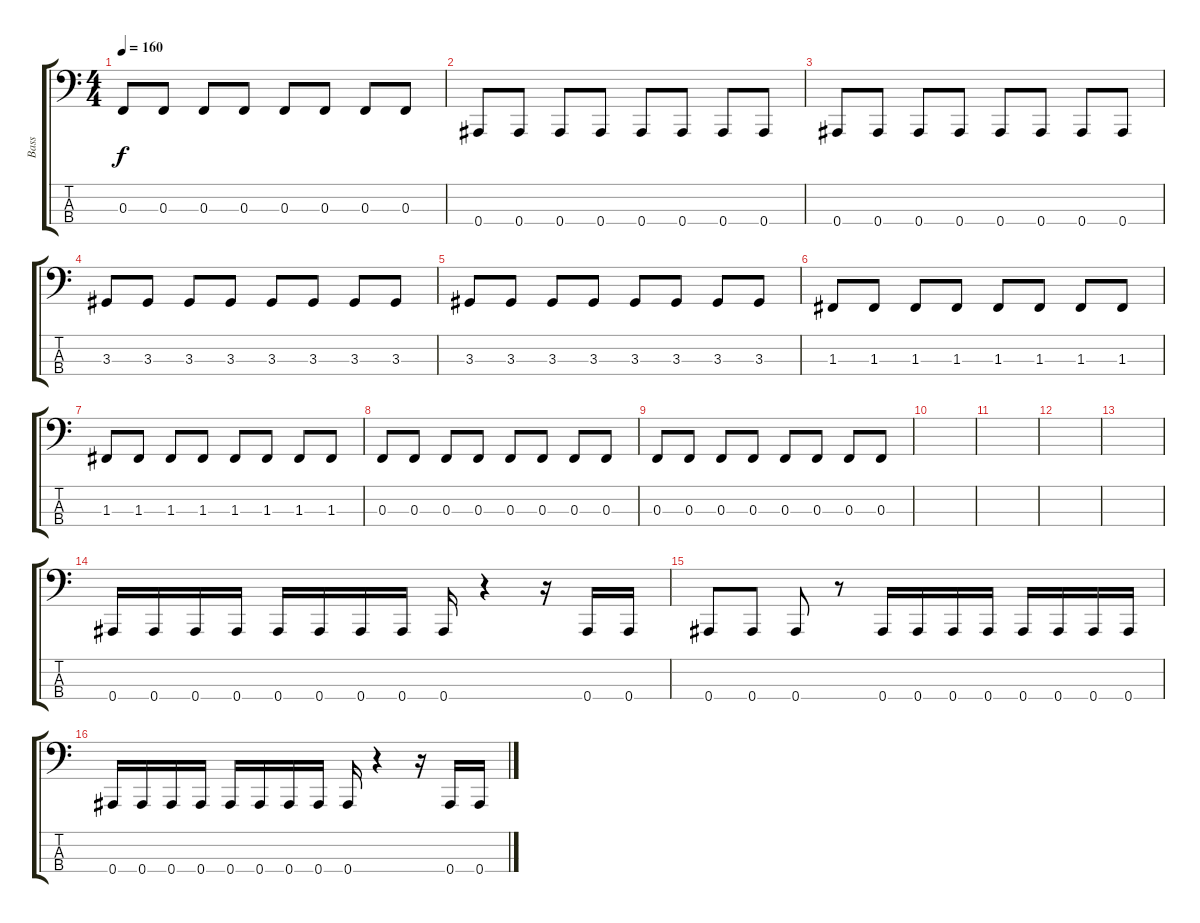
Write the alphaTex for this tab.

\track ("Bass" "Bass") {instrument electricbassfinger}
\staff {score tabs}
\tuning (Eb2 Bb1 F1 Bb0) {hide}
\ts (4 4)
\tempo 160
\clef f4
\ks c
0.3.8{dy f} 0.3.8 0.3.8 0.3.8 0.3.8 0.3.8 0.3.8 0.3.8 |
0.4.8 0.4.8 0.4.8 0.4.8 0.4.8 0.4.8 0.4.8 0.4.8 |
0.4.8 0.4.8 0.4.8 0.4.8 0.4.8 0.4.8 0.4.8 0.4.8 |
3.3.8 3.3.8 3.3.8 3.3.8 3.3.8 3.3.8 3.3.8 3.3.8 |
3.3.8 3.3.8 3.3.8 3.3.8 3.3.8 3.3.8 3.3.8 3.3.8 |
1.3.8 1.3.8 1.3.8 1.3.8 1.3.8 1.3.8 1.3.8 1.3.8 |
1.3.8 1.3.8 1.3.8 1.3.8 1.3.8 1.3.8 1.3.8 1.3.8 |
0.3.8 0.3.8 0.3.8 0.3.8 0.3.8 0.3.8 0.3.8 0.3.8 |
0.3.8 0.3.8 0.3.8 0.3.8 0.3.8 0.3.8 0.3.8 0.3.8 |
|
|
|
|
0.4.16 0.4.16 0.4.16 0.4.16 0.4.16 0.4.16 0.4.16 0.4.16 0.4.16 r.4 r.16 0.4.16 0.4.16 |
0.4.8 0.4.8 0.4.8 r.8 0.4.16 0.4.16 0.4.16 0.4.16 0.4.16 0.4.16 0.4.16 0.4.16 |
0.4.16 0.4.16 0.4.16 0.4.16 0.4.16 0.4.16 0.4.16 0.4.16 0.4.16 r.4 r.16 0.4.16 0.4.16
